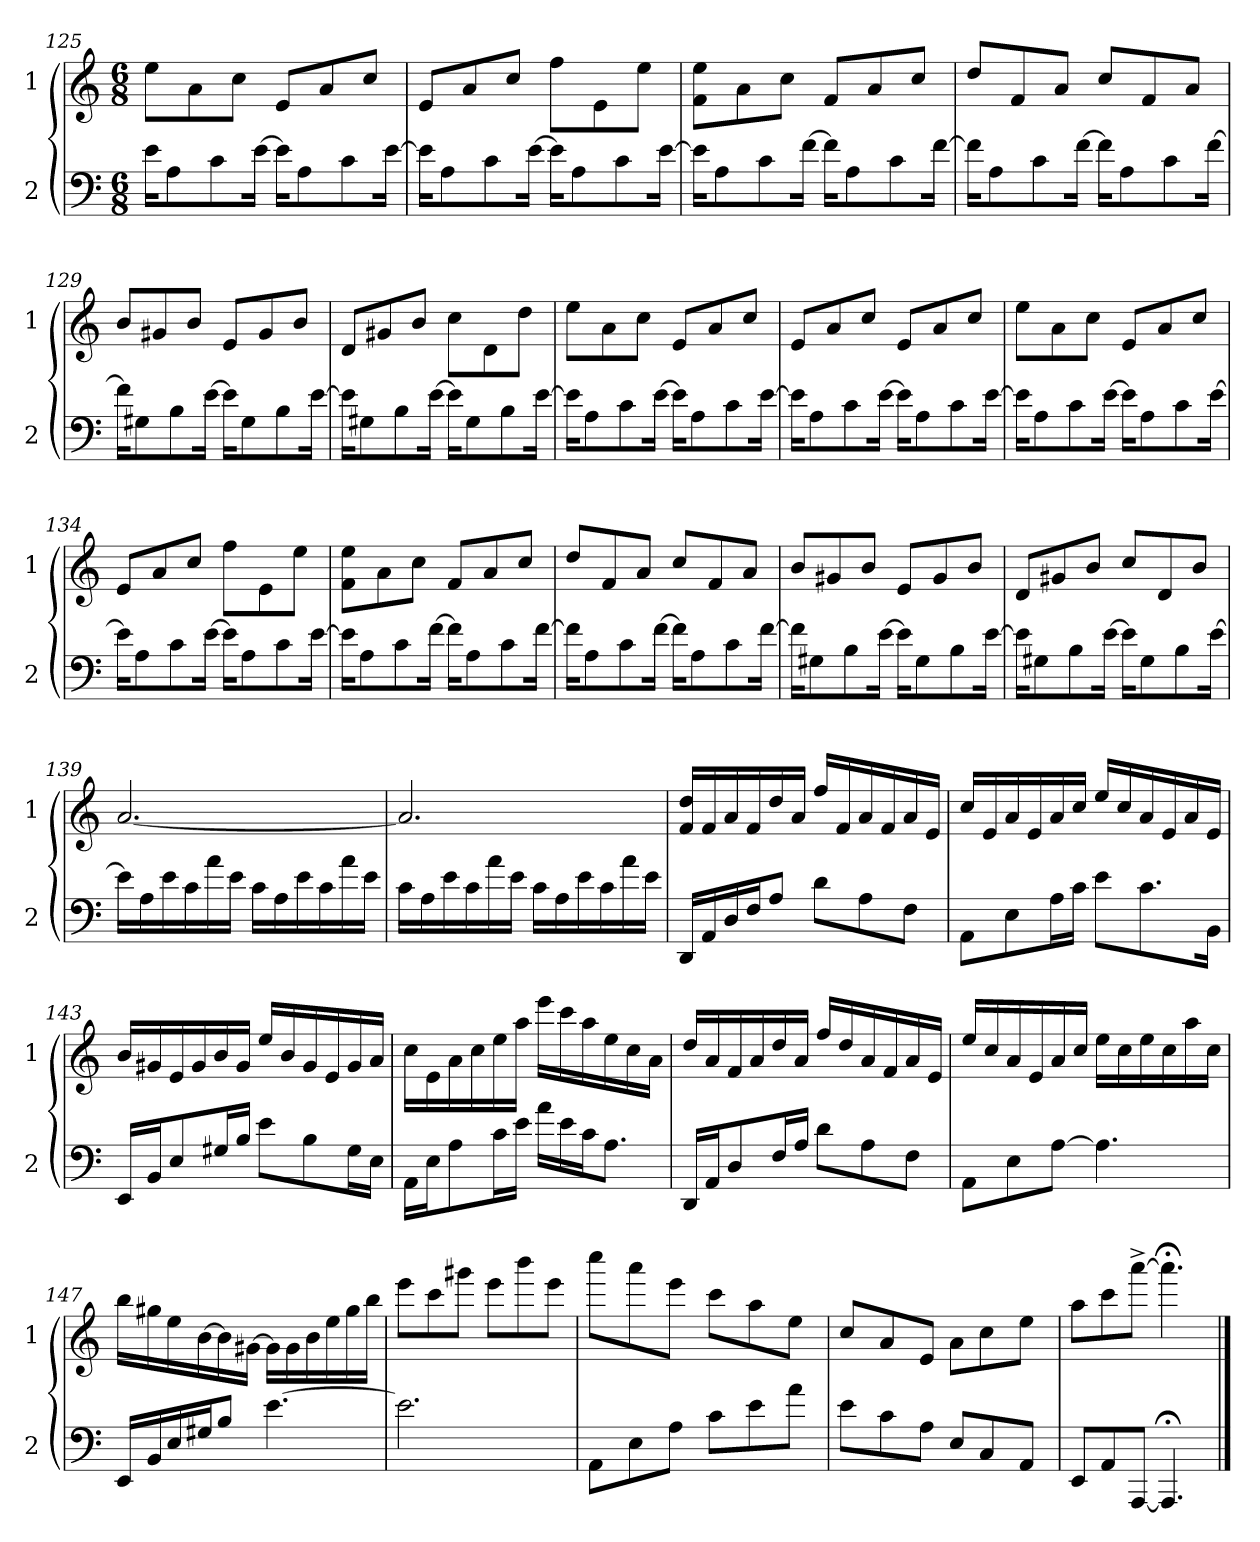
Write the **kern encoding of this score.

**kern	**kern
*part2	*part1
*staff2	*staff1
*I"2	*I"1
*I'2	*I'1
*clefF4	*clefG2
*k[]	*k[]
*C:	*C:
*M6/8	*M6/8
=125	=125
16e\KL	8ee\L
8A\	.
.	8a\
8c\	.
.	8cc\J
[>16e\Jk	.
16e\KL]	8e/L
8A\	.
.	8a/
8c\	.
.	8cc/J
[>16e\Jk	.
!!LO:LB:g=z
=126	=126
16e\KL]	8e/L
8A\	.
.	8a/
8c\	.
.	8cc/J
[>16e\Jk	.
16e\KL]	8ff\L
8A\	.
.	8e\
8c\	.
.	8ee\J
[>16e\Jk	.
=127	=127
16e\KL]	8ee\ 8f\L
8A\	.
.	8a\
8c\	.
.	8cc\J
[>16f\Jk	.
16f\KL]	8f/L
8A\	.
.	8a/
8c\	.
.	8cc/J
[>16f\Jk	.
=128	=128
16f\KL]	8dd/L
8A\	.
.	8f/
8c\	.
.	8a/J
[>16f\Jk	.
16f\KL]	8cc/L
8A\	.
.	8f/
8c\	.
.	8a/J
[>16f\Jk	.
=129	=129
16f\KL]	8b/L
8G#X\	.
.	8g#X/
8B\	.
.	8b/J
[>16e\Jk	.
16e\KL]	8e/L
8G#\	.
.	8g#/
8B\	.
.	8b/J
[>16e\Jk	.
!!LO:PB:g=z
=130	=130
16e\KL]	8d/L
8G#X\	.
.	8g#X/
8B\	.
.	8b/J
[>16e\Jk	.
16e\KL]	8cc\L
8G#\	.
.	8d\
8B\	.
.	8dd\J
[>16e\Jk	.
=131	=131
16e\KL]	8ee\L
8A\	.
.	8a\
8c\	.
.	8cc\J
[>16e\Jk	.
16e\KL]	8e/L
8A\	.
.	8a/
8c\	.
.	8cc/J
[>16e\Jk	.
=132	=132
16e\KL]	8e/L
8A\	.
.	8a/
8c\	.
.	8cc/J
[>16e\Jk	.
16e\KL]	8e/L
8A\	.
.	8a/
8c\	.
.	8cc/J
[>16e\Jk	.
=133	=133
16e\KL]	8ee\L
8A\	.
.	8a\
8c\	.
.	8cc\J
[>16e\Jk	.
16e\KL]	8e/L
8A\	.
.	8a/
8c\	.
.	8cc/J
[>16e\Jk	.
!!LO:LB:g=z
=134	=134
16e\KL]	8e/L
8A\	.
.	8a/
8c\	.
.	8cc/J
[>16e\Jk	.
16e\KL]	8ff\L
8A\	.
.	8e\
8c\	.
.	8ee\J
[>16e\Jk	.
=135	=135
16e\KL]	8ee\ 8f\L
8A\	.
.	8a\
8c\	.
.	8cc\J
[>16f\Jk	.
16f\KL]	8f/L
8A\	.
.	8a/
8c\	.
.	8cc/J
[>16f\Jk	.
=136	=136
16f\KL]	8dd/L
8A\	.
.	8f/
8c\	.
.	8a/J
[>16f\Jk	.
16f\KL]	8cc/L
8A\	.
.	8f/
8c\	.
.	8a/J
[>16f\Jk	.
=137	=137
16f\KL]	8b/L
8G#X\	.
.	8g#X/
8B\	.
.	8b/J
[>16e\Jk	.
16e\KL]	8e/L
8G#\	.
.	8g#/
8B\	.
.	8b/J
[>16e\Jk	.
!!LO:LB:g=z
=138	=138
16e\KL]	8d/L
8G#X\	.
.	8g#X/
8B\	.
.	8b/J
[>16e\Jk	.
16e\KL]	8cc/L
8G#\	.
.	8d/
8B\	.
.	8b/J
[>16e\Jk	.
=139	=139
16e\LL]	[<2.a/
16A\	.
16e\	.
16c\	.
16a\	.
16e\JJ	.
16c\LL	.
16A\	.
16e\	.
16c\	.
16a\	.
16e\JJ	.
=140	=140
16c\LL	2.a/]
16A\	.
16e\	.
16c\	.
16a\	.
16e\JJ	.
16c\LL	.
16A\	.
16e\	.
16c\	.
16a\	.
16e\JJ	.
!!LO:LB:g=z
=141	=141
16DD/LL	16dd/ 16f/LL
16AA/	16f/
16D/	16a/
16F/J	16f/
8A/J	16dd/
.	16a/JJ
8d\L	16ff/LL
.	16f/
8A\	16a/
.	16f/
8F\J	16a/
.	16e/JJ
=142	=142
8AA\L	16cc/LL
.	16e/
8E\	16a/
.	16e/
16A\L	16a/
16c\JJ	16cc/JJ
8e\L	16ee/LL
.	16cc/
8.c\	16a/
.	16e/
.	16a/
16BB\Jk	16e/JJ
=143	=143
16EE/LL	16b/LL
16BB/J	16g#X/
8E/	16e/
.	16g#/
16G#X/L	16b/
16B/JJ	16g#/JJ
8e\L	16ee/LL
.	16b/
8B\	16g#/
.	16e/
16G#\L	16g#/
16E\JJ	16a/JJ
!!LO:LB:g=z
=144	=144
16AA\LL	16cc\LL
16E\J	16e\
8A\	16a\
.	16cc\
16c\L	16ee\
16e\JJ	16aa\JJ
16a\LL	16eee\LL
16e\	16ccc\
16c\J	16aa\
8.A\J	16ee\
.	16cc\
.	16a\JJ
=145	=145
16DD/LL	16dd/LL
16AA/J	16a/
8D/	16f/
.	16a/
16F/L	16dd/
16A/JJ	16a/JJ
8d\L	16ff/LL
.	16dd/
8A\	16a/
.	16f/
8F\J	16a/
.	16e/JJ
=146	=146
8AA\L	16ee/LL
.	16cc/
8E\	16a/
.	16e/
[>8A\J	16a/
.	16cc/JJ
4.A\]	16ee\LL
.	16cc\
.	16ee\
.	16cc\
.	16aa\
.	16cc\JJ
!!LO:PB:g=z
=147	=147
16EE/LL	16bb\LL
16BB/	16gg#X\
16E/	16ee\
16G#X/J	[>16b\
8B/J	16b\]
.	[>16g#X\JJ
[>4.e\	16g#\LL]
.	16g#\
.	16b\
.	16ee\
.	16gg#\
.	16bb\JJ
=148	=148
2.e\]	8eee\L
.	8ccc\
.	8ggg#X\J
.	8eee\L
.	8bbb\
.	8eee\J
=149	=149
!	!LO:TX:a:B:t=ritardando
*	*^
*	*	*^
*	*	*	*^
*	*	*	*	*^
8AA\L	8cccc\L	16ryy	8.ryy	4ryy	4..ryy
.	.	2ryy	.	.	.
8E\	8aaa\	.	.	.	.
.	.	.	2ryy	.	.
8A\J	8eee\J	.	.	16ryy	.
.	.	.	.	4..ryy	.
8c\L	8ccc\L	.	.	.	.
.	.	.	.	.	4ryy
8e\	8aa\	.	.	.	.
.	.	8.ryy	.	.	.
8a\J	8ee\J	.	.	.	.
.	.	.	16ryy	.	16ryy
*	*	*	*v	*v	*v
=150	=150	=150	=150
8e\L	8cc/L	16ryy	8.ryy
.	.	2ryy	.
8c\	8a/	.	.
.	.	.	2ryy
8A\J	8e/J	.	.
8E/L	8a\L	.	.
8C/	8cc\	.	.
.	.	8.ryy	.
8AA/J	8ee\J	.	.
.	.	.	16ryy
*	*v	*v	*v
!!LO:LB:g=z
=151	=151
8EE/L	8aa\L
8AA/	8ccc\
[<8AAA/J	[8aaa^>\J
4.AAA;</]	4.aaa;<\]
==	==
*-	*-
